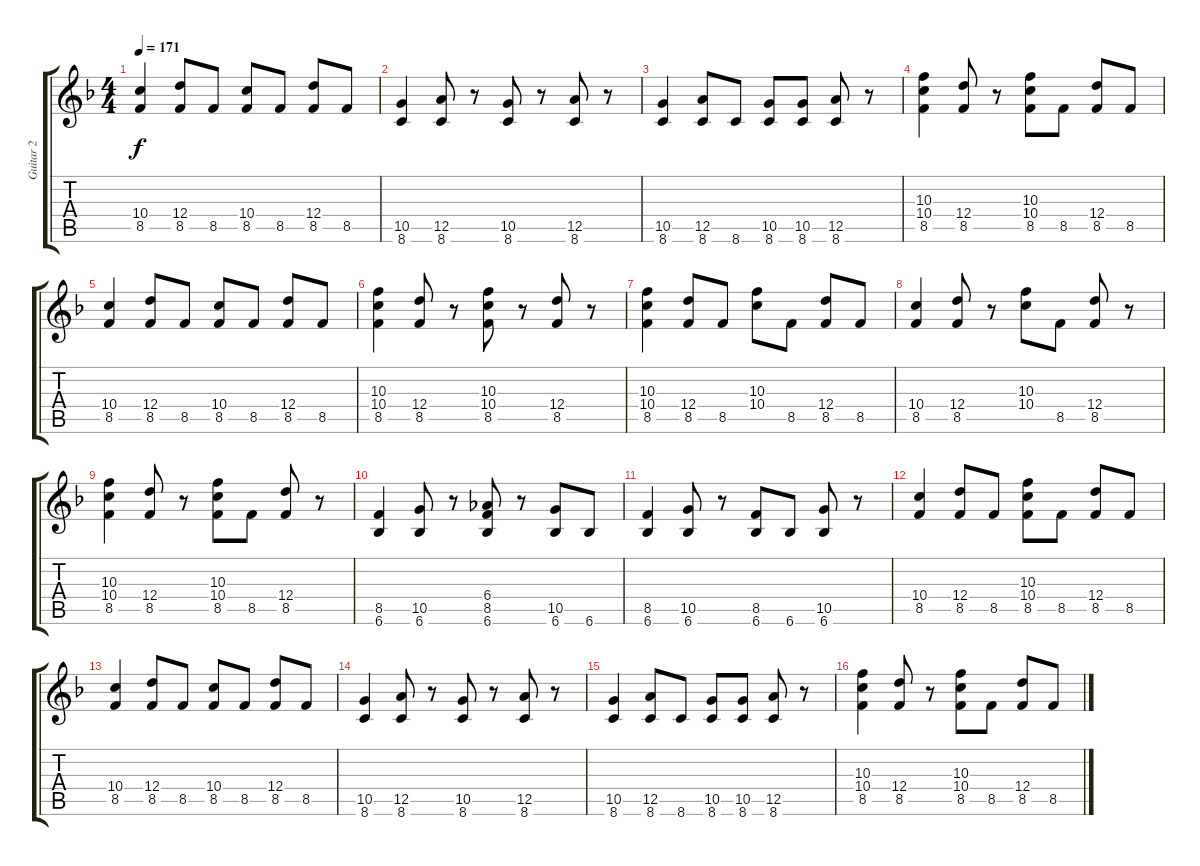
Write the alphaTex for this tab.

\track ("Guitar 2" "Guitar 2") {instrument electricguitarclean}
\staff {score tabs}
\tuning (E4 B3 G3 D3 A2 E2) {hide}
\ts (4 4)
\tempo 171
\clef g2
\ks f
(10.4 8.5).4{dy f} (12.4 8.5).8 8.5.8 (10.4 8.5).8 8.5.8 (12.4 8.5).8 8.5.8 |
(10.5 8.6).4 (12.5 8.6).8 r.8 (10.5 8.6).8 r.8 (12.5 8.6).8 r.8 |
(10.5 8.6).4 (12.5 8.6).8 8.6.8 (10.5 8.6).8 (10.5 8.6).8 (12.5 8.6).8 r.8 |
(10.3 10.4 8.5).4 (12.4 8.5).8 r.8 (10.3 10.4 8.5).8 8.5.8 (12.4 8.5).8 8.5.8 |
(10.4 8.5).4 (12.4 8.5).8 8.5.8 (10.4 8.5).8 8.5.8 (12.4 8.5).8 8.5.8 |
(10.3 10.4 8.5).4 (12.4 8.5).8 r.8 (10.3 10.4 8.5).8 r.8 (12.4 8.5).8 r.8 |
(10.3 10.4 8.5).4 (12.4 8.5).8 8.5.8 (10.3 10.4).8 8.5.8 (12.4 8.5).8 8.5.8 |
(10.4 8.5).4 (12.4 8.5).8 r.8 (10.3 10.4).8 8.5.8 (12.4 8.5).8 r.8 |
(10.3 10.4 8.5).4 (12.4 8.5).8 r.8 (10.3 10.4 8.5).8 8.5.8 (12.4 8.5).8 r.8 |
(8.5 6.6).4 (10.5 6.6).8 r.8 (6.4 8.5 6.6).8 r.8 (10.5 6.6).8 6.6.8 |
(8.5 6.6).4 (10.5 6.6).8 r.8 (8.5 6.6).8 6.6.8 (10.5 6.6).8 r.8 |
(10.4 8.5).4 (12.4 8.5).8 8.5.8 (10.3 10.4 8.5).8 8.5.8 (12.4 8.5).8 8.5.8 |
(10.4 8.5).4 (12.4 8.5).8 8.5.8 (10.4 8.5).8 8.5.8 (12.4 8.5).8 8.5.8 |
(10.5 8.6).4 (12.5 8.6).8 r.8 (10.5 8.6).8 r.8 (12.5 8.6).8 r.8 |
(10.5 8.6).4 (12.5 8.6).8 8.6.8 (10.5 8.6).8 (10.5 8.6).8 (12.5 8.6).8 r.8 |
(10.3 10.4 8.5).4 (12.4 8.5).8 r.8 (10.3 10.4 8.5).8 8.5.8 (12.4 8.5).8 8.5.8
